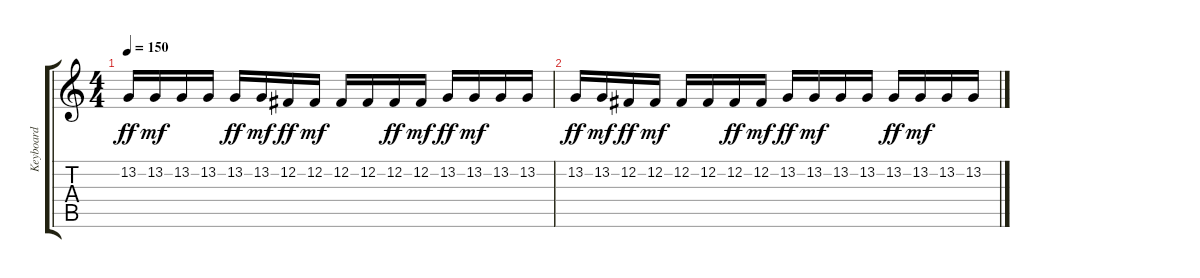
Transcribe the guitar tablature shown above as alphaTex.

\track ("Keyboard" "Keyboard") {instrument synthstrings2}
\staff {score tabs}
\tuning (B3 Gb3 D3 A2 E2 B1) {hide}
\ts (4 4)
\tempo 150
\clef g2
\ks c
13.2.16{dy ff} 13.2.16{dy mf} 13.2.16 13.2.16 13.2.16{dy ff} 13.2.16{dy mf} 12.2.16{dy ff} 12.2.16{dy mf} 12.2.16 12.2.16 12.2.16{dy ff} 12.2.16{dy mf} 13.2.16{dy ff} 13.2.16{dy mf} 13.2.16 13.2.16 |
13.2.16{dy ff} 13.2.16{dy mf} 12.2.16{dy ff} 12.2.16{dy mf} 12.2.16 12.2.16 12.2.16{dy ff} 12.2.16{dy mf} 13.2.16{dy ff} 13.2.16{dy mf} 13.2.16 13.2.16 13.2.16{dy ff} 13.2.16{dy mf} 13.2.16 13.2.16
